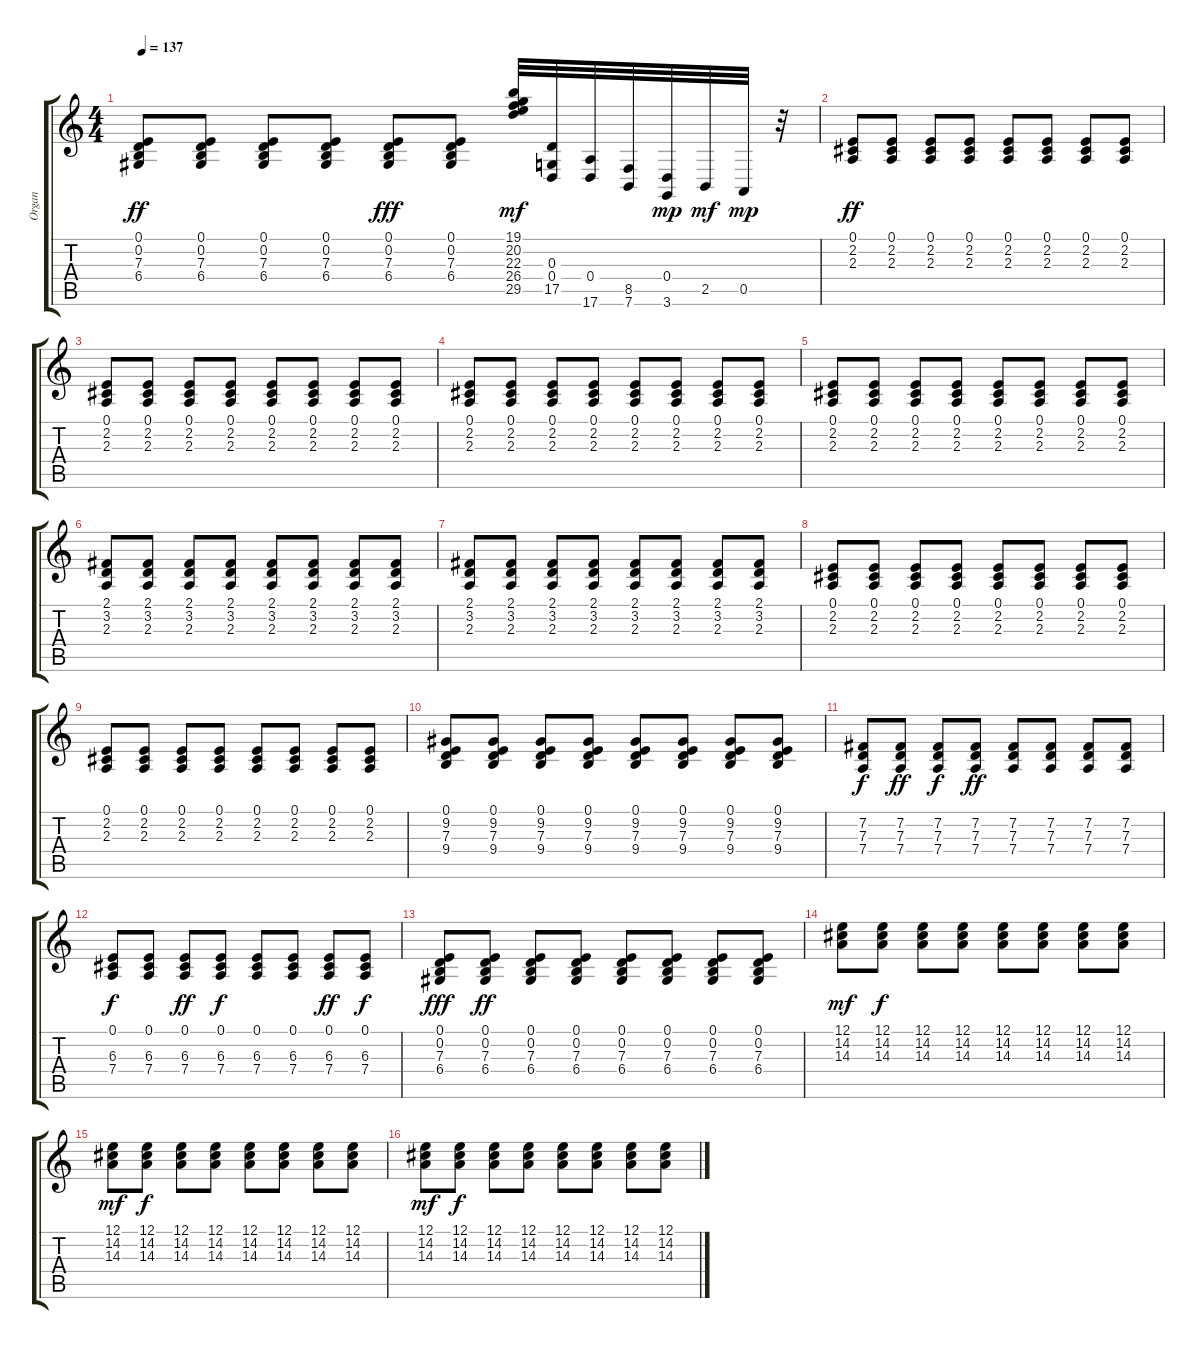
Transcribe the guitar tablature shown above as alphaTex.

\track ("Organ" "Organ") {instrument drawbarorgan}
\staff {score tabs}
\tuning (E4 B3 G3 D3 A2 E2) {hide}
\ts (4 4)
\tempo 137
\clef g2
\ks c
(0.1 0.2 7.3 6.4).8{dy ff} (0.1 0.2 7.3 6.4).8 (0.1 0.2 7.3 6.4).8 (0.1 0.2 7.3 6.4).8 (0.1 0.2 7.3 6.4).8{dy fff} (0.1 0.2 7.3 6.4).8 (19.1 20.2 22.3 26.4 29.5).32{dy mf} (0.3 0.4 17.5).32 (0.4 17.6).32 (8.5 7.6).32 (0.4 3.6).32{dy mp} 2.5.32{dy mf} 0.5.32{dy mp} r.32 |
(0.1 2.2 2.3).8{dy ff} (0.1 2.2 2.3).8 (0.1 2.2 2.3).8 (0.1 2.2 2.3).8 (0.1 2.2 2.3).8 (0.1 2.2 2.3).8 (0.1 2.2 2.3).8 (0.1 2.2 2.3).8 |
(0.1 2.2 2.3).8 (0.1 2.2 2.3).8 (0.1 2.2 2.3).8 (0.1 2.2 2.3).8 (0.1 2.2 2.3).8 (0.1 2.2 2.3).8 (0.1 2.2 2.3).8 (0.1 2.2 2.3).8 |
(0.1 2.2 2.3).8 (0.1 2.2 2.3).8 (0.1 2.2 2.3).8 (0.1 2.2 2.3).8 (0.1 2.2 2.3).8 (0.1 2.2 2.3).8 (0.1 2.2 2.3).8 (0.1 2.2 2.3).8 |
(0.1 2.2 2.3).8 (0.1 2.2 2.3).8 (0.1 2.2 2.3).8 (0.1 2.2 2.3).8 (0.1 2.2 2.3).8 (0.1 2.2 2.3).8 (0.1 2.2 2.3).8 (0.1 2.2 2.3).8 |
(2.1 3.2 2.3).8 (2.1 3.2 2.3).8 (2.1 3.2 2.3).8 (2.1 3.2 2.3).8 (2.1 3.2 2.3).8 (2.1 3.2 2.3).8 (2.1 3.2 2.3).8 (2.1 3.2 2.3).8 |
(2.1 3.2 2.3).8 (2.1 3.2 2.3).8 (2.1 3.2 2.3).8 (2.1 3.2 2.3).8 (2.1 3.2 2.3).8 (2.1 3.2 2.3).8 (2.1 3.2 2.3).8 (2.1 3.2 2.3).8 |
(0.1 2.2 2.3).8 (0.1 2.2 2.3).8 (0.1 2.2 2.3).8 (0.1 2.2 2.3).8 (0.1 2.2 2.3).8 (0.1 2.2 2.3).8 (0.1 2.2 2.3).8 (0.1 2.2 2.3).8 |
(0.1 2.2 2.3).8 (0.1 2.2 2.3).8 (0.1 2.2 2.3).8 (0.1 2.2 2.3).8 (0.1 2.2 2.3).8 (0.1 2.2 2.3).8 (0.1 2.2 2.3).8 (0.1 2.2 2.3).8 |
(0.1 9.2 7.3 9.4).8 (0.1 9.2 7.3 9.4).8 (0.1 9.2 7.3 9.4).8 (0.1 9.2 7.3 9.4).8 (0.1 9.2 7.3 9.4).8 (0.1 9.2 7.3 9.4).8 (0.1 9.2 7.3 9.4).8 (0.1 9.2 7.3 9.4).8 |
(7.2 7.3 7.4).8{dy f} (7.2 7.3 7.4).8{dy ff} (7.2 7.3 7.4).8{dy f} (7.2 7.3 7.4).8{dy ff} (7.2 7.3 7.4).8 (7.2 7.3 7.4).8 (7.2 7.3 7.4).8 (7.2 7.3 7.4).8 |
(0.1 6.3 7.4).8{dy f} (0.1 6.3 7.4).8 (0.1 6.3 7.4).8{dy ff} (0.1 6.3 7.4).8{dy f} (0.1 6.3 7.4).8 (0.1 6.3 7.4).8 (0.1 6.3 7.4).8{dy ff} (0.1 6.3 7.4).8{dy f} |
(0.1 0.2 7.3 6.4).8{dy fff} (0.1 0.2 7.3 6.4).8{dy ff} (0.1 0.2 7.3 6.4).8 (0.1 0.2 7.3 6.4).8 (0.1 0.2 7.3 6.4).8 (0.1 0.2 7.3 6.4).8 (0.1 0.2 7.3 6.4).8 (0.1 0.2 7.3 6.4).8 |
(12.1 14.2 14.3).8{dy mf} (12.1 14.2 14.3).8{dy f} (12.1 14.2 14.3).8 (12.1 14.2 14.3).8 (12.1 14.2 14.3).8 (12.1 14.2 14.3).8 (12.1 14.2 14.3).8 (12.1 14.2 14.3).8 |
(12.1 14.2 14.3).8{dy mf} (12.1 14.2 14.3).8{dy f} (12.1 14.2 14.3).8 (12.1 14.2 14.3).8 (12.1 14.2 14.3).8 (12.1 14.2 14.3).8 (12.1 14.2 14.3).8 (12.1 14.2 14.3).8 |
(12.1 14.2 14.3).8{dy mf} (12.1 14.2 14.3).8{dy f} (12.1 14.2 14.3).8 (12.1 14.2 14.3).8 (12.1 14.2 14.3).8 (12.1 14.2 14.3).8 (12.1 14.2 14.3).8 (12.1 14.2 14.3).8
